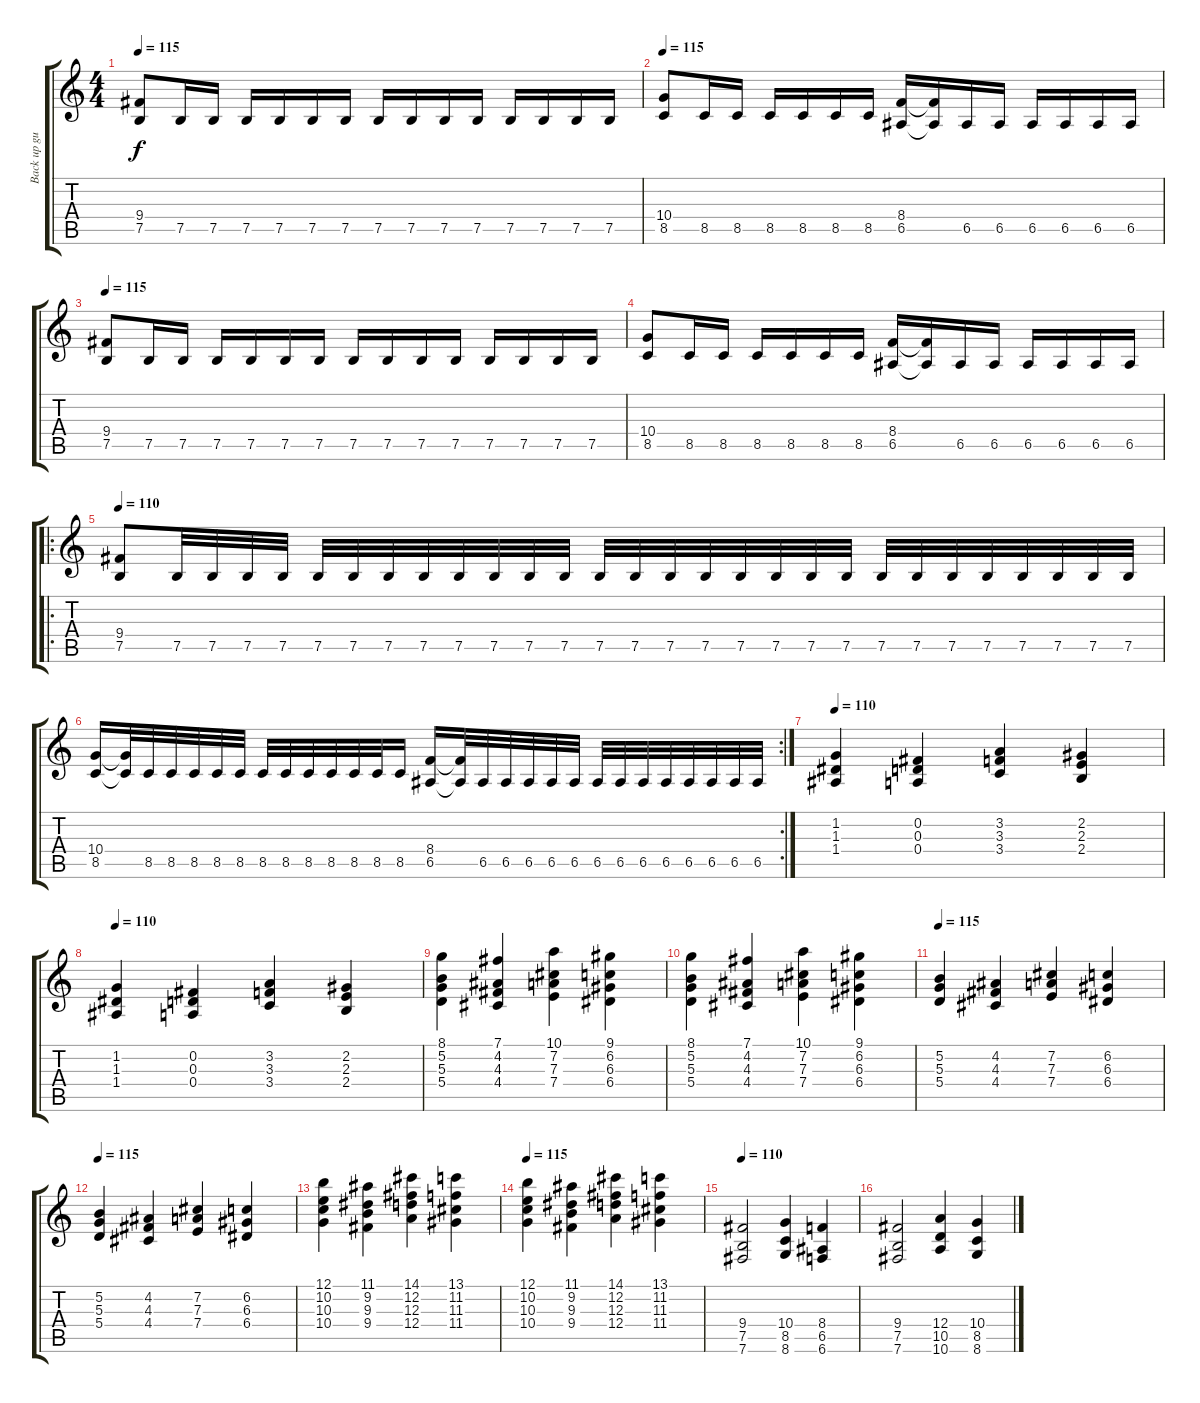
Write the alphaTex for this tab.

\track ("Back up guits (R)" "Back up gu") {instrument overdrivenguitar}
\staff {score tabs}
\tuning (B3 Gb3 D3 A2 E2 B1) {hide}
\ts (4 4)
\tempo 110
\tempo 115
\clef g2
\ks c
(9.4 7.5).8{dy f} 7.5.16 7.5.16 7.5.16 7.5.16 7.5.16 7.5.16 7.5.16 7.5.16 7.5.16 7.5.16 7.5.16 7.5.16 7.5.16 7.5.16 |
\tempo 115
(10.4 8.5).8 8.5.16 8.5.16 8.5.16 8.5.16 8.5.16 8.5.16 (8.4 6.5).16 (8.4{t} 6.5{t}).16 6.5.16 6.5.16 6.5.16 6.5.16 6.5.16 6.5.16 |
\tempo 110
\tempo 115
(9.4 7.5).8 7.5.16 7.5.16 7.5.16 7.5.16 7.5.16 7.5.16 7.5.16 7.5.16 7.5.16 7.5.16 7.5.16 7.5.16 7.5.16 7.5.16 |
(10.4 8.5).8 8.5.16 8.5.16 8.5.16 8.5.16 8.5.16 8.5.16 (8.4 6.5).16 (8.4{t} 6.5{t}).16 6.5.16 6.5.16 6.5.16 6.5.16 6.5.16 6.5.16 |
\ro
\tempo 110
(9.4 7.5).8 7.5.32 7.5.32 7.5.32 7.5.32 7.5.32 7.5.32 7.5.32 7.5.32 7.5.32 7.5.32 7.5.32 7.5.32 7.5.32 7.5.32 7.5.32 7.5.32 7.5.32 7.5.32 7.5.32 7.5.32 7.5.32 7.5.32 7.5.32 7.5.32 7.5.32 7.5.32 7.5.32 7.5.32 |
\rc 2
(10.4 8.5).16 (10.4{t} 8.5{t}).32 8.5.32 8.5.32 8.5.32 8.5.32 8.5.32 8.5.32 8.5.32 8.5.32 8.5.32 8.5.32 8.5.32 8.5.16 (8.4 6.5).16 (8.4{t} 6.5{t}).32 6.5.32 6.5.32 6.5.32 6.5.32 6.5.32 6.5.32 6.5.32 6.5.32 6.5.32 6.5.32 6.5.32 6.5.32 6.5.32 |
\tempo 115
\tempo 110
(1.2 1.3 1.4).4 (0.2 0.3 0.4).4 (3.2 3.3 3.4).4 (2.2 2.3 2.4).4 |
\tempo 110
(1.2 1.3 1.4).4 (0.2 0.3 0.4).4 (3.2 3.3 3.4).4 (2.2 2.3 2.4).4 |
(8.1 5.2 5.3 5.4).4 (7.1 4.2 4.3 4.4).4 (10.1 7.2 7.3 7.4).4 (9.1 6.2 6.3 6.4).4 |
(8.1 5.2 5.3 5.4).4 (7.1 4.2 4.3 4.4).4 (10.1 7.2 7.3 7.4).4 (9.1 6.2 6.3 6.4).4 |
\tempo 115
(5.2 5.3 5.4).4 (4.2 4.3 4.4).4 (7.2 7.3 7.4).4 (6.2 6.3 6.4).4 |
\tempo 115
(5.2 5.3 5.4).4 (4.2 4.3 4.4).4 (7.2 7.3 7.4).4 (6.2 6.3 6.4).4 |
(12.1 10.2 10.3 10.4).4 (11.1 9.2 9.3 9.4).4 (14.1 12.2 12.3 12.4).4 (13.1 11.2 11.3 11.4).4 |
\tempo 115
(12.1 10.2 10.3 10.4).4 (11.1 9.2 9.3 9.4).4 (14.1 12.2 12.3 12.4).4 (13.1 11.2 11.3 11.4).4 |
\tempo 110
(9.4 7.5 7.6).2 (10.4 8.5 8.6).4 (8.4 6.5 6.6).4 |
(9.4 7.5 7.6).2 (12.4 10.5 10.6).4 (10.4 8.5 8.6).4
